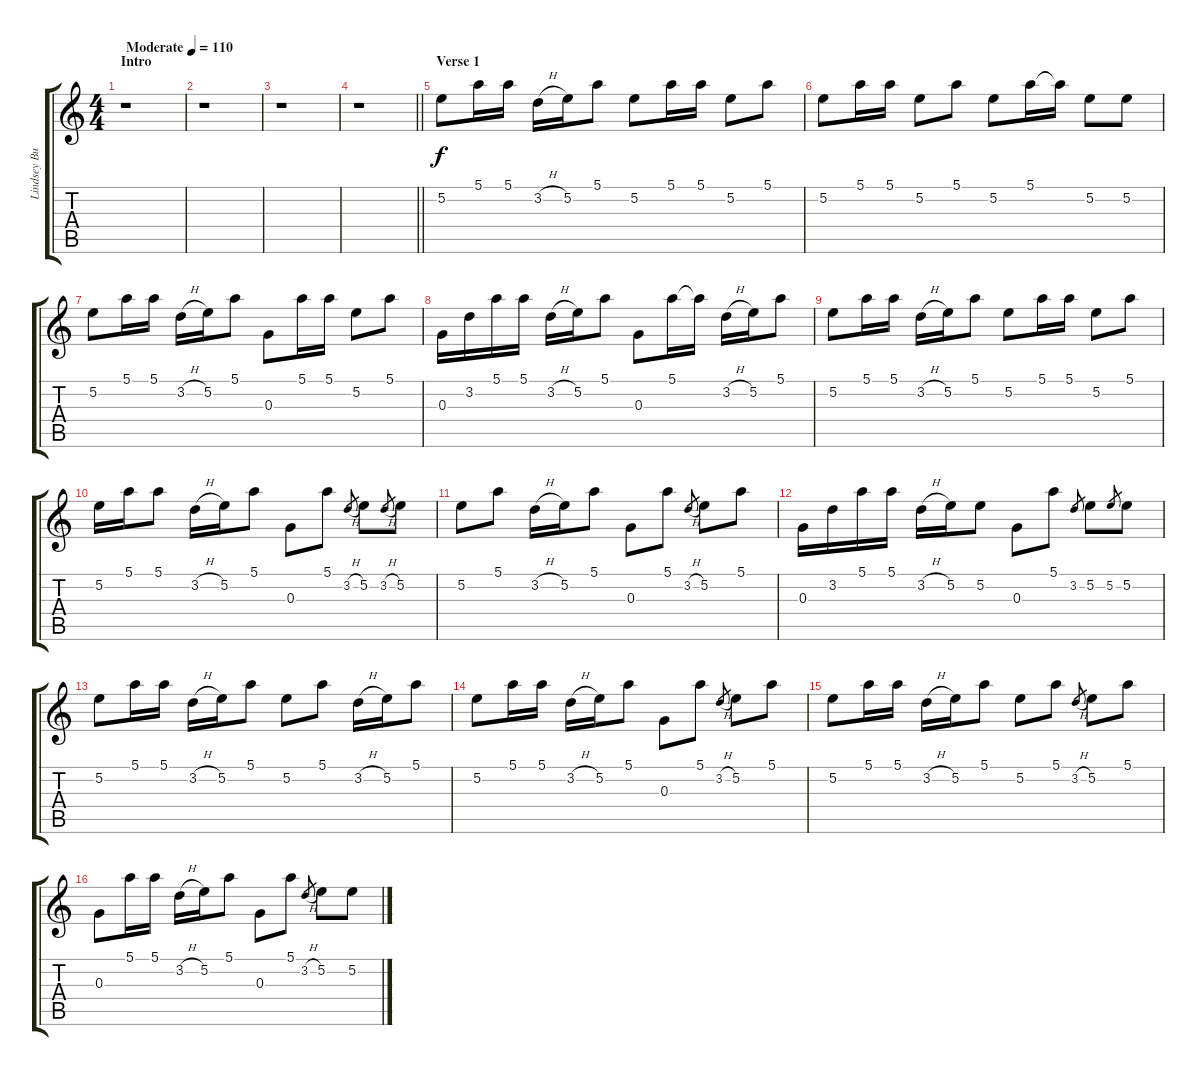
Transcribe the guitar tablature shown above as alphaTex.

\track ("Lindsey Buckingham (rhythm)" "Lindsey Bu") {instrument acousticguitarsteel}
\staff {score tabs}
\tuning (E4 B3 G3 D3 A2 E2) {hide}
\ts (4 4)
\section ("" "Intro")
\tempo (110 "Moderate")
\clef g2
\ks aminor
r.1{dy f instrument acousticguitarsteel} |
r.1 |
r.1 |
\barLineRight lightlight
r.1 |
\section ("" "Verse 1")
5.2.8{volume 8} 5.1.16 5.1.16 3.2{h}.16 5.2.16 5.1.8 5.2.8 5.1.16 5.1.16 5.2.8 5.1.8 |
5.2.8 5.1.16 5.1.16 5.2.8 5.1.8 5.2.8 5.1.16 5.1{t}.16 5.2.8 5.2.8 |
5.2.8 5.1.16 5.1.16 3.2{h}.16 5.2.16 5.1.8 0.3.8 5.1.16 5.1.16 5.2.8 5.1.8 |
0.3.16 3.2.16 5.1.16 5.1.16 3.2{h}.16 5.2.16 5.1.8 0.3.8 5.1.16 5.1{t}.16 3.2{h}.16 5.2.16 5.1.8 |
5.2.8 5.1.16 5.1.16 3.2{h}.16 5.2.16 5.1.8 5.2.8 5.1.16 5.1.16 5.2.8 5.1.8 |
5.2.16 5.1.16 5.1.8 3.2{h}.16 5.2.16 5.1.8 0.3.8 5.1.8 3.2{h}.8{gr} 5.2.8 3.2{h}.8{gr} 5.2.8 |
5.2.8 5.1.8 3.2{h}.16 5.2.16 5.1.8 0.3.8 5.1.8 3.2{h}.8{gr} 5.2.8 5.1.8 |
0.3.16 3.2.16 5.1.16 5.1.16 3.2{h}.16 5.2.16 5.2.8 0.3.8 5.1.8 3.2.8{gr} 5.2.8 5.2.8{gr} 5.2.8 |
5.2.8 5.1.16 5.1.16 3.2{h}.16 5.2.16 5.1.8 5.2.8 5.1.8 3.2{h}.16 5.2.16 5.1.8 |
5.2.8 5.1.16 5.1.16 3.2{h}.16 5.2.16 5.1.8 0.3.8 5.1.8 3.2{h}.8{gr} 5.2.8 5.1.8 |
5.2.8 5.1.16 5.1.16 3.2{h}.16 5.2.16 5.1.8 5.2.8 5.1.8 3.2{h}.8{gr} 5.2.8 5.1.8 |
0.3.8 5.1.16 5.1.16 3.2{h}.16 5.2.16 5.1.8 0.3.8 5.1.8 3.2{h}.8{gr} 5.2.8 5.2.8
